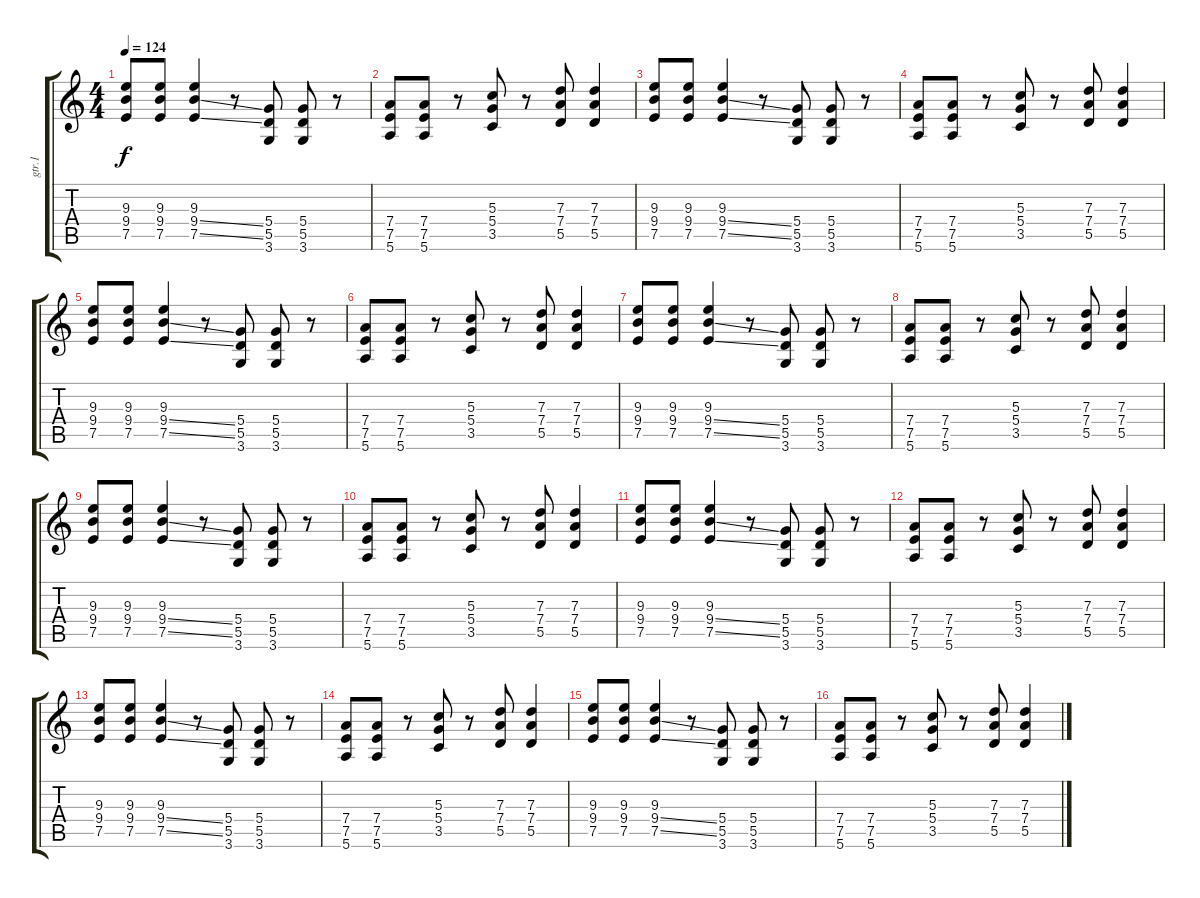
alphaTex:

\track ("gtr.1" "gtr.1") {instrument overdrivenguitar}
\staff {score tabs}
\tuning (E4 B3 G3 D3 A2 E2) {hide}
\ts (4 4)
\tempo 124
\clef g2
\ks c
(9.3 9.4 7.5).8{dy f instrument overdrivenguitar} (9.3 9.4 7.5).8 (9.3 9.4{ss} 7.5{ss}).4 r.8 (5.4 5.5 3.6).8 (5.4 5.5 3.6).8 r.8 |
(7.4 7.5 5.6).8 (7.4 7.5 5.6).8 r.8 (5.3 5.4 3.5).8 r.8 (7.3 7.4 5.5).8 (7.3 7.4 5.5).4 |
(9.3 9.4 7.5).8 (9.3 9.4 7.5).8 (9.3 9.4{ss} 7.5{ss}).4 r.8 (5.4 5.5 3.6).8 (5.4 5.5 3.6).8 r.8 |
(7.4 7.5 5.6).8 (7.4 7.5 5.6).8 r.8 (5.3 5.4 3.5).8 r.8 (7.3 7.4 5.5).8 (7.3 7.4 5.5).4 |
(9.3 9.4 7.5).8 (9.3 9.4 7.5).8 (9.3 9.4{ss} 7.5{ss}).4 r.8 (5.4 5.5 3.6).8 (5.4 5.5 3.6).8 r.8 |
(7.4 7.5 5.6).8 (7.4 7.5 5.6).8 r.8 (5.3 5.4 3.5).8 r.8 (7.3 7.4 5.5).8 (7.3 7.4 5.5).4 |
(9.3 9.4 7.5).8 (9.3 9.4 7.5).8 (9.3 9.4{ss} 7.5{ss}).4 r.8 (5.4 5.5 3.6).8 (5.4 5.5 3.6).8 r.8 |
(7.4 7.5 5.6).8 (7.4 7.5 5.6).8 r.8 (5.3 5.4 3.5).8 r.8 (7.3 7.4 5.5).8 (7.3 7.4 5.5).4 |
(9.3 9.4 7.5).8 (9.3 9.4 7.5).8 (9.3 9.4{ss} 7.5{ss}).4 r.8 (5.4 5.5 3.6).8 (5.4 5.5 3.6).8 r.8 |
(7.4 7.5 5.6).8 (7.4 7.5 5.6).8 r.8 (5.3 5.4 3.5).8 r.8 (7.3 7.4 5.5).8 (7.3 7.4 5.5).4 |
(9.3 9.4 7.5).8 (9.3 9.4 7.5).8 (9.3 9.4{ss} 7.5{ss}).4 r.8 (5.4 5.5 3.6).8 (5.4 5.5 3.6).8 r.8 |
(7.4 7.5 5.6).8 (7.4 7.5 5.6).8 r.8 (5.3 5.4 3.5).8 r.8 (7.3 7.4 5.5).8 (7.3 7.4 5.5).4 |
(9.3 9.4 7.5).8 (9.3 9.4 7.5).8 (9.3 9.4{ss} 7.5{ss}).4 r.8 (5.4 5.5 3.6).8 (5.4 5.5 3.6).8 r.8 |
(7.4 7.5 5.6).8 (7.4 7.5 5.6).8 r.8 (5.3 5.4 3.5).8 r.8 (7.3 7.4 5.5).8 (7.3 7.4 5.5).4 |
(9.3 9.4 7.5).8 (9.3 9.4 7.5).8 (9.3 9.4{ss} 7.5{ss}).4 r.8 (5.4 5.5 3.6).8 (5.4 5.5 3.6).8 r.8 |
(7.4 7.5 5.6).8 (7.4 7.5 5.6).8 r.8 (5.3 5.4 3.5).8 r.8 (7.3 7.4 5.5).8 (7.3 7.4 5.5).4
